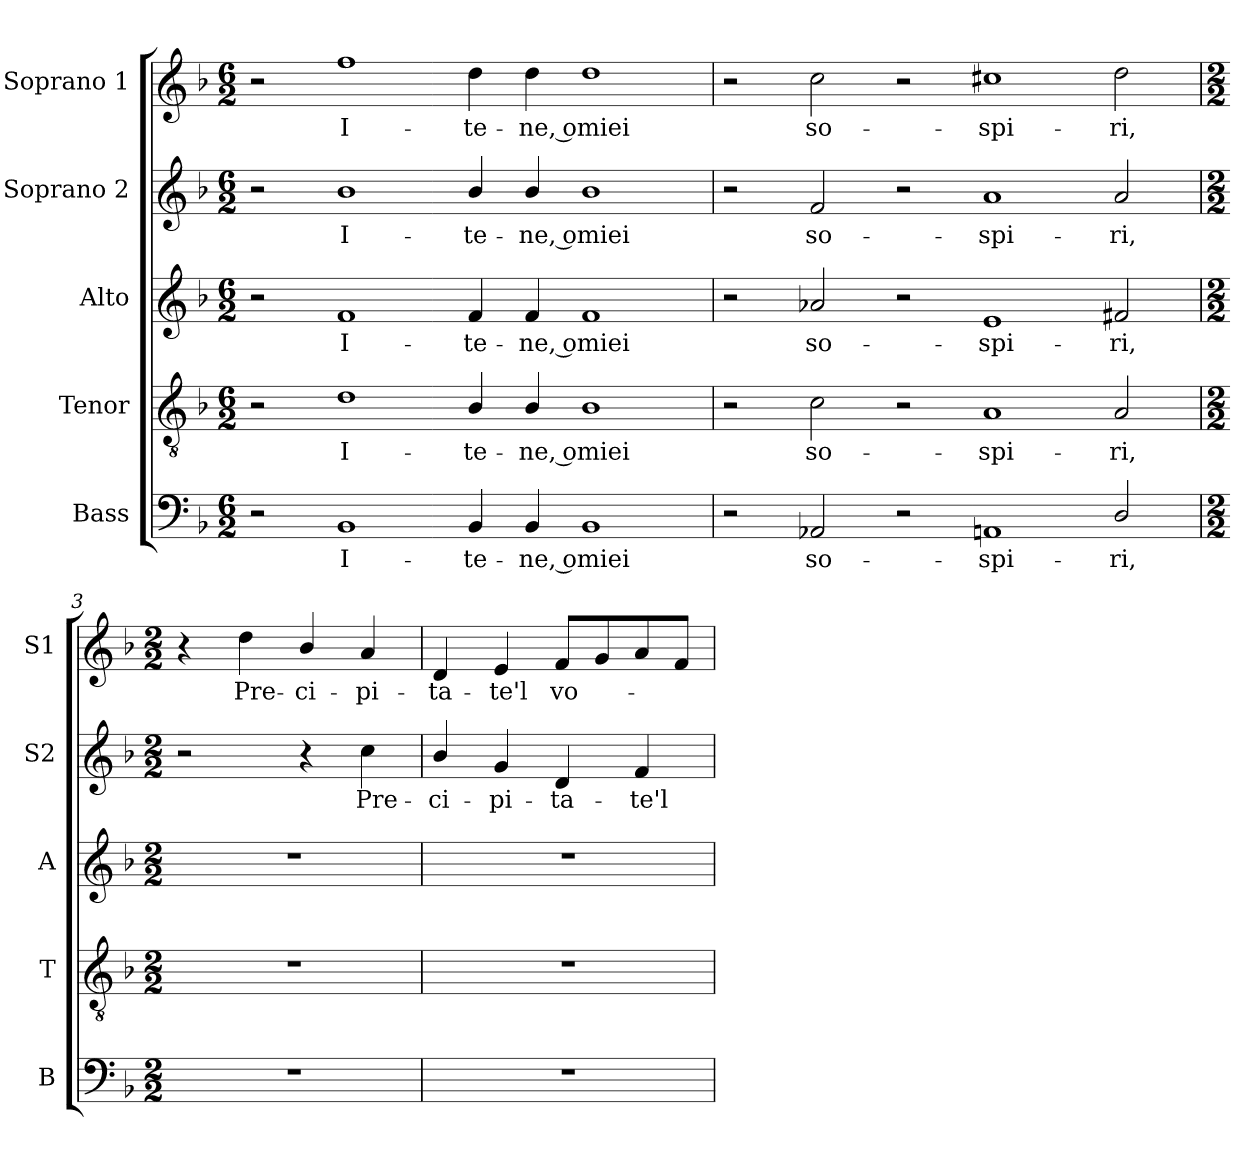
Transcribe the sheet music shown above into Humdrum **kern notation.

**kern	**text	**kern	**text	**kern	**text	**kern	**text	**kern	**text
*part5	*part5	*part4	*part4	*part3	*part3	*part2	*part2	*part1	*part1
*staff5	*staff5	*staff4	*staff4	*staff3	*staff3	*staff2	*staff2	*staff1	*staff1
*I"Bass	*	*I"Tenor	*	*I"Alto	*	*I"Soprano 2	*	*I"Soprano 1	*
*I'B	*	*I'T	*	*I'A	*	*I'S2	*	*I'S1	*
!!LO:PB:g=z
*clefF4	*	*clefGv2	*	*clefG2	*	*clefG2	*	*clefG2	*
*	*	*ITrd7c12	*	*	*	*	*	*	*
*k[b-]	*	*k[b-]	*	*k[b-]	*	*k[b-]	*	*k[b-]	*
*F:	*	*F:	*	*F:	*	*F:	*	*F:	*
*M6/2	*	*M6/2	*	*M6/2	*	*M6/2	*	*M6/2	*
=1	=1	=1	=1	=1	=1	=1	=1	=1	=1
2r	.	2r	.	2r	.	2r	.	2r	.
!	!LO:LY:b:color=#000000	!	!	!	!	!	!	!	!
!	!	!	!LO:LY:b:color=#000000	!	!	!	!	!	!
!	!	!	!	!	!LO:LY:b:color=#000000	!	!	!	!
!	!	!	!	!	!	!	!LO:LY:b:color=#000000	!	!
!	!	!	!	!	!	!	!	!	!LO:LY:b:color=#000000
1BB-i	I-	1Di	I-	1fi	I-	1b-i	I-	1ffi	I-
!	!LO:LY:b:color=#000000	!	!	!	!	!	!	!	!
!	!	!	!LO:LY:b:color=#000000	!	!	!	!	!	!
!	!	!	!	!	!LO:LY:b:color=#000000	!	!	!	!
!	!	!	!	!	!	!	!LO:LY:b:color=#000000	!	!
!	!	!	!	!	!	!	!	!	!LO:LY:b:color=#000000
4BB-i/	-te-	4BB-i/	-te-	4fi/	-te-	4b-i/	-te-	4ddi\	-te-
!	!LO:LY:b:color=#000000	!	!	!	!	!	!	!	!
!	!	!	!LO:LY:b:color=#000000	!	!	!	!	!	!
!	!	!	!	!	!LO:LY:b:color=#000000	!	!	!	!
!	!	!	!	!	!	!	!LO:LY:b:color=#000000	!	!
!	!	!	!	!	!	!	!	!	!LO:LY:b:color=#000000
4BB-i/	-ne, o	4BB-i/	-ne, o	4fi/	-ne, o	4b-i/	-ne, o	4ddi\	-ne, o
!	!LO:LY:b:color=#000000	!	!	!	!	!	!	!	!
!	!	!	!LO:LY:b:color=#000000	!	!	!	!	!	!
!	!	!	!	!	!LO:LY:b:color=#000000	!	!	!	!
!	!	!	!	!	!	!	!LO:LY:b:color=#000000	!	!
!	!	!	!	!	!	!	!	!	!LO:LY:b:color=#000000
1BB-i	miei	1BB-i	miei	1fi	miei	1b-i	miei	1ddi	miei
=2	=2	=2	=2	=2	=2	=2	=2	=2	=2
2r	.	2r	.	2r	.	2r	.	2r	.
!	!LO:LY:b:color=#000000	!	!	!	!	!	!	!	!
!	!	!	!LO:LY:b:color=#000000	!	!	!	!	!	!
!	!	!	!	!	!LO:LY:b:color=#000000	!	!	!	!
!	!	!	!	!	!	!	!LO:LY:b:color=#000000	!	!
!	!	!	!	!	!	!	!	!	!LO:LY:b:color=#000000
2AA-Xi/	so-	2Ci\	so-	2a-Xi/	so-	2fi/	so-	2cci\	so-
2r	.	2r	.	2r	.	2r	.	2r	.
!	!LO:LY:b:color=#000000	!	!	!	!	!	!	!	!
!	!	!	!LO:LY:b:color=#000000	!	!	!	!	!	!
!	!	!	!	!	!LO:LY:b:color=#000000	!	!	!	!
!	!	!	!	!	!	!	!LO:LY:b:color=#000000	!	!
!	!	!	!	!	!	!	!	!	!LO:LY:b:color=#000000
1AAni	-spi-	1AAi	-spi-	1ei	-spi-	1ai	-spi-	1cc#Xi	-spi-
!	!LO:LY:b:color=#000000	!	!	!	!	!	!	!	!
!	!	!	!LO:LY:b:color=#000000	!	!	!	!	!	!
!	!	!	!	!	!LO:LY:b:color=#000000	!	!	!	!
!	!	!	!	!	!	!	!LO:LY:b:color=#000000	!	!
!	!	!	!	!	!	!	!	!	!LO:LY:b:color=#000000
2Di/	-ri,	2AAi/	-ri,	2f#Xi/	-ri,	2ai/	-ri,	2ddi\	-ri,
=3	=3	=3	=3	=3	=3	=3	=3	=3	=3
*M2/2	*	*M2/2	*	*M2/2	*	*M2/2	*	*M2/2	*
1r	.	1r	.	1r	.	2r	.	4r	.
!	!	!	!	!	!	!	!	!	!LO:LY:b:color=#000000
.	.	.	.	.	.	.	.	4ddi\	Pre-
!	!	!	!	!	!	!	!	!	!LO:LY:b:color=#000000
.	.	.	.	.	.	4r	.	4b-i/	-ci-
!	!	!	!	!	!	!	!LO:LY:b:color=#000000	!	!
!	!	!	!	!	!	!	!	!	!LO:LY:b:color=#000000
.	.	.	.	.	.	4cci\	Pre-	4ai/	-pi-
!!LO:LB:g=z
=4	=4	=4	=4	=4	=4	=4	=4	=4	=4
!	!	!	!	!	!	!	!LO:LY:b:color=#000000	!	!
!	!	!	!	!	!	!	!	!	!LO:LY:b:color=#000000
1r	.	1r	.	1r	.	4b-i/	-ci-	4di/	-ta-
!	!	!	!	!	!	!	!LO:LY:b:color=#000000	!	!
!	!	!	!	!	!	!	!	!	!LO:LY:b:color=#000000
.	.	.	.	.	.	4gi/	-pi-	4ei/	-te'l
!	!	!	!	!	!	!	!LO:LY:b:color=#000000	!	!
!	!	!	!	!	!	!	!	!	!LO:LY:b:color=#000000
.	.	.	.	.	.	4di/	-ta-	8fi/L	vo-
.	.	.	.	.	.	.	.	8gi/	.
!	!	!	!	!	!	!	!LO:LY:b:color=#000000	!	!
.	.	.	.	.	.	4fi/	-te'l	8ai/	.
.	.	.	.	.	.	.	.	8fi/J	.
=	=	=	=	=	=	=	=	=	=
*-	*-	*-	*-	*-	*-	*-	*-	*-	*-
